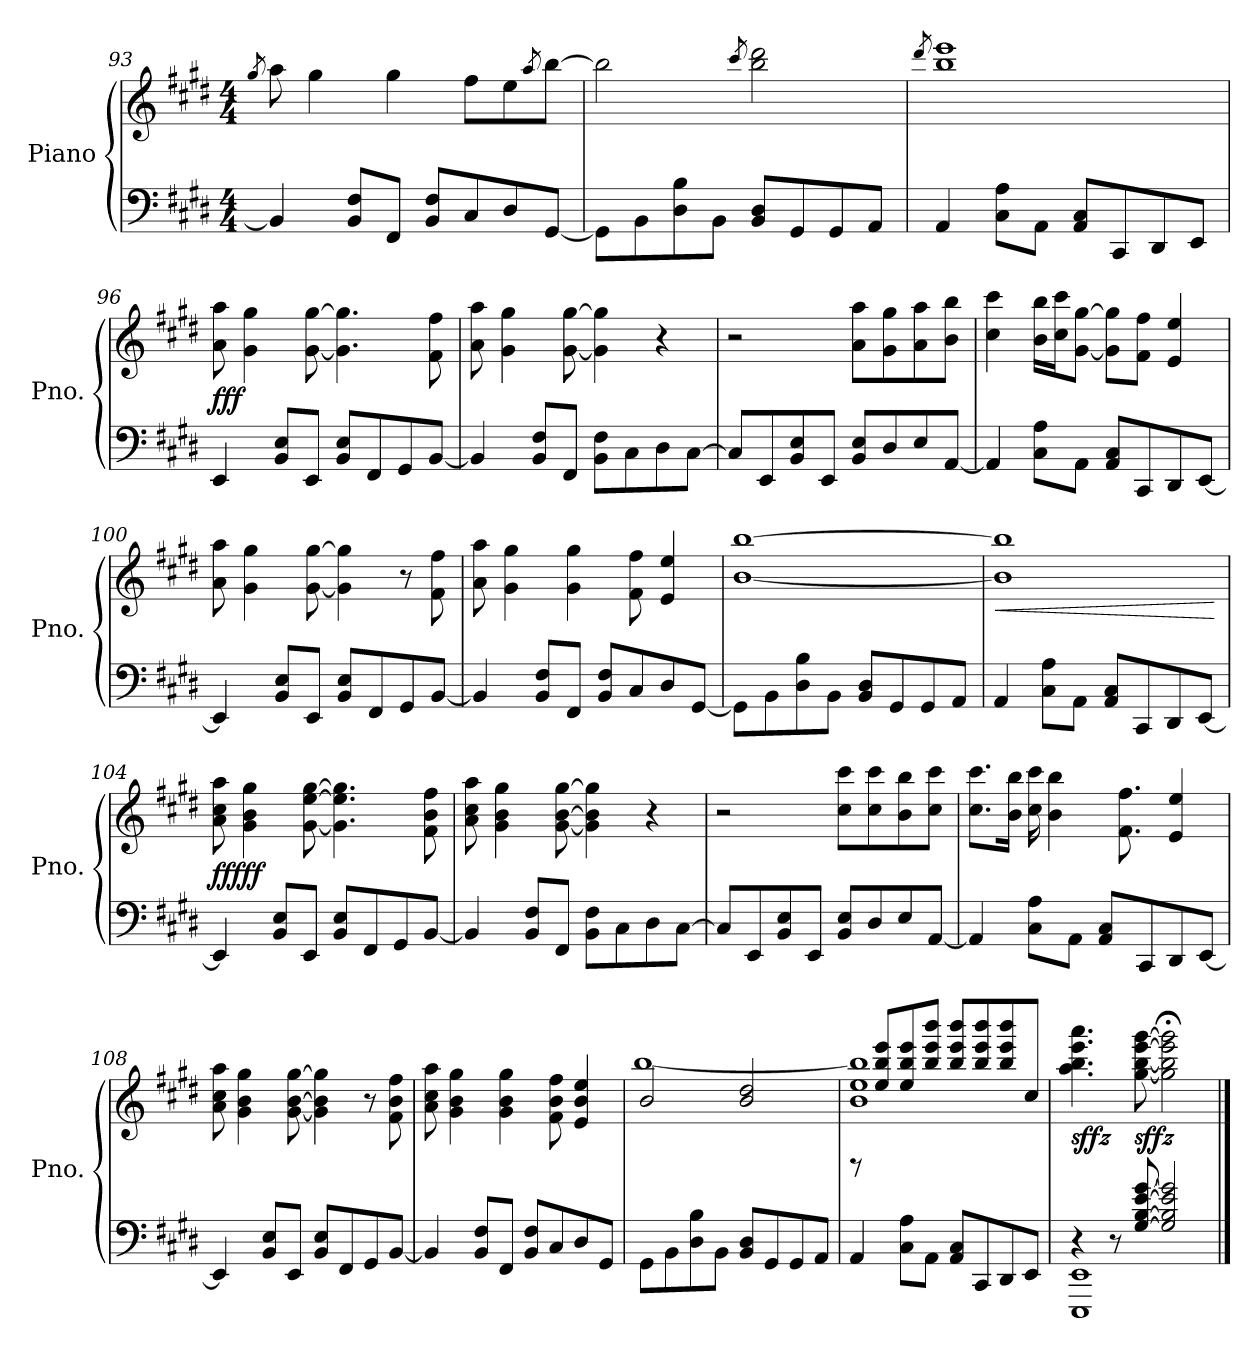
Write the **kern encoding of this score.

**kern	**kern	**dynam
*part1	*part1	*part1
*staff2	*staff1	*staff1/2
*I"Piano	*	*
*I'Pno.	*	*
!!LO:PB:g=z
*clefF4	*clefG2	*
*k[f#c#g#d#]	*k[f#c#g#d#]	*
*M4/4	*M4/4	*
=93	=93	=93
.	8qgg#/	.
4BB/]	8aa\	.
.	4gg#\	.
8BB/ 8F#/L	.	.
8FF#/J	4gg#\	.
8BB/ 8F#/L	.	.
8C#/	8ff#\L	.
8D#/	8ee\	.
.	8qaa/	.
[8GG#/J	[8bb\J	.
=94	=94	=94
8GG#\L]	2bb\]	.
8BB\	.	.
8D#\ 8B\	.	.
8BB\J	.	.
.	8qccc#/	.
8BB/ 8D#/L	2bb\ 2ddd#\	.
8GG#/	.	.
8GG#/	.	.
8AA/J	.	.
=95	=95	=95
.	8qddd#/	.
4AA/	1bb 1eee	.
8C#\ 8A\L	.	.
8AA\J	.	.
8AA/ 8C#/L	.	.
8CC#/	.	.
8DD#/	.	.
8EE/J	.	.
=96	=96	=96
!	!	!LO:DY:b
4EE/	8a\ 8aa\	fff
.	4g#\ 4gg#\	.
8BB/ 8E/L	.	.
8EE/J	[8g#\ [8gg#\	.
8BB/ 8E/L	4.g#\] 4.gg#\]	.
8FF#/	.	.
8GG#/	.	.
[8BB/J	8f#\ 8ff#\	.
!!LO:LB:g=z
=97	=97	=97
4BB/]	8a\ 8aa\	.
.	4g#\ 4gg#\	.
8BB/ 8F#/L	.	.
8FF#/J	[8g#\ [8gg#\	.
8BB\ 8F#\L	4g#\] 4gg#\]	.
8C#\	.	.
8D#\	4r	.
[8C#\J	.	.
=98	=98	=98
8C#/L]	2r	.
8EE/	.	.
8BB/ 8E/	.	.
8EE/J	.	.
8BB/ 8E/L	8a\ 8aa\L	.
8D#/	8g#\ 8gg#\	.
8E/	8a\ 8aa\	.
[8AA/J	8b\ 8bb\J	.
=99	=99	=99
4AA/]	4cc#\ 4ccc#\	.
8C#\ 8A\L	16b\ 16bb\LL	.
.	16cc#\ 16ccc#\J	.
8AA\J	[8g#\ [8gg#\J	.
8AA/ 8C#/L	8g#\] 8gg#\]L	.
8CC#/	8f#\ 8ff#\J	.
8DD#/	4e/ 4ee/	.
[8EE/J	.	.
=100	=100	=100
4EE/]	8a\ 8aa\	.
.	4g#\ 4gg#\	.
8BB/ 8E/L	.	.
8EE/J	[8g#\ [8gg#\	.
8BB/ 8E/L	4g#\] 4gg#\]	.
8FF#/	.	.
8GG#/	8r	.
[8BB/J	8f#\ 8ff#\	.
!!LO:LB:g=z
=101	=101	=101
4BB/]	8a\ 8aa\	.
.	4g#\ 4gg#\	.
8BB/ 8F#/L	.	.
8FF#/J	4g#\ 4gg#\	.
8BB/ 8F#/L	.	.
8C#/	8f#\ 8ff#\	.
8D#/	4e/ 4ee/	.
[8GG#/J	.	.
=102	=102	=102
8GG#\L]	[1b [1bb	.
8BB\	.	.
8D#\ 8B\	.	.
8BB\J	.	.
8BB/ 8D#/L	.	.
8GG#/	.	.
8GG#/	.	.
8AA/J	.	.
=103	=103	=103
!	!	!LO:HP:b
4AA/	1b] 1bb]	<
8C#\ 8A\L	.	.
8AA\J	.	.
8AA/ 8C#/L	.	.
8CC#/	.	.
8DD#/	.	.
[8EE/J	.	.
.	.	[
=104	=104	=104
!	!	!LO:DY:b
4EE/]	8a\ 8cc#\ 8aa\	fffff
.	4g#\ 4b\ 4gg#\	.
8BB/ 8E/L	.	.
8EE/J	[8g#\ [8ee\ [8gg#\	.
8BB/ 8E/L	4.g#\] 4.ee\] 4.gg#\]	.
8FF#/	.	.
8GG#/	.	.
[8BB/J	8f#\ 8b\ 8ff#\	.
!!LO:LB:g=z
=105	=105	=105
4BB/]	8a\ 8cc#\ 8aa\	.
.	4g#\ 4b\ 4gg#\	.
8BB/ 8F#/L	.	.
8FF#/J	[8g#\ [8b\ [8gg#\	.
8BB\ 8F#\L	4g#\] 4b\] 4gg#\]	.
8C#\	.	.
8D#\	4r	.
[8C#\J	.	.
=106	=106	=106
8C#/L]	2r	.
8EE/	.	.
8BB/ 8E/	.	.
8EE/J	.	.
8BB/ 8E/L	8cc#\ 8ccc#\L	.
8D#/	8cc#\ 8ccc#\	.
8E/	8b\ 8bb\	.
[8AA/J	8cc#\ 8ccc#\J	.
=107	=107	=107
4AA/]	8.cc#\ 8.ccc#\L	.
.	16b\ 16bb\Jk	.
8C#\ 8A\L	16cc#\ 16ccc#\	.
.	4b\ 4bb\	.
8AA\J	.	.
8AA/ 8C#/L	.	.
.	8.f#\ 8.ff#\	.
8CC#/	.	.
8DD#/	4e/ 4ee/	.
[8EE/J	.	.
=108	=108	=108
4EE/]	8a\ 8cc#\ 8aa\	.
.	4g#\ 4b\ 4gg#\	.
8BB/ 8E/L	.	.
8EE/J	[8g#\ [8b\ [8gg#\	.
8BB/ 8E/L	4g#\] 4b\] 4gg#\]	.
8FF#/	.	.
8GG#/	8r	.
[8BB/J	8f#\ 8b\ 8ff#\	.
!!LO:LB:g=z
=109	=109	=109
4BB/]	8a\ 8cc#\ 8aa\	.
.	4g#\ 4b\ 4gg#\	.
8BB/ 8F#/L	.	.
8FF#/J	4g#\ 4b\ 4gg#\	.
8BB/ 8F#/L	.	.
8C#/	8f#\ 8b\ 8ff#\	.
8D#/	4e/ 4b/ 4ee/	.
8GG#/J	.	.
=110	=110	=110
*	*^	*
8GG#\L	2b/	[1bb	.
8BB\	.	.	.
8D#\ 8B\	.	.	.
8BB\J	.	.	.
8BB/ 8D#/L	2b/ 2dd#/	.	.
8GG#/	.	.	.
8GG#/	.	.	.
8AA/J	.	.	.
=111	=111	=111	=111
*	*	*^	*
4AA/	8rD	1b 1ee	1bb]	.
.	8ee/ 8bb/ 8eee/L	.	.	.
8C#\ 8A\L	8ee/ 8bb/ 8eee/	.	.	.
8AA\J	8bb/ 8eee/ 8bbb/J	.	.	.
8AA/ 8C#/L	8bb/ 8eee/ 8bbb/L	.	.	.
8CC#/	8bb/ 8eee/ 8bbb/	.	.	.
8DD#/	8bb/ 8eee/ 8bbb/	.	.	.
8EE/J	8cc#/J	.	.	.
*	*v	*v	*v	*
=112	=112	=112
*^	*	*
*	*^	*	*
!	!	!	!	!LO:DY:b
4r	1EE	1EEE	4.aa\ 4.bb\ 4.eee\ 4.aaa\	sffz
8r	.	.	.	.
!	!	!	!	!LO:DY:b
[8G#/ [8B/ [8e/ [8g#/	.	.	[8gg#\ [8bb\ [8eee\ [8ggg#\	sffz
2G#/] 2B/] 2e/] 2g#/]	.	.	2gg#\];< 2bb\];< 2eee\];< 2ggg#\];<	.
*v	*v	*v	*	*
==	==	==
*-	*-	*-
